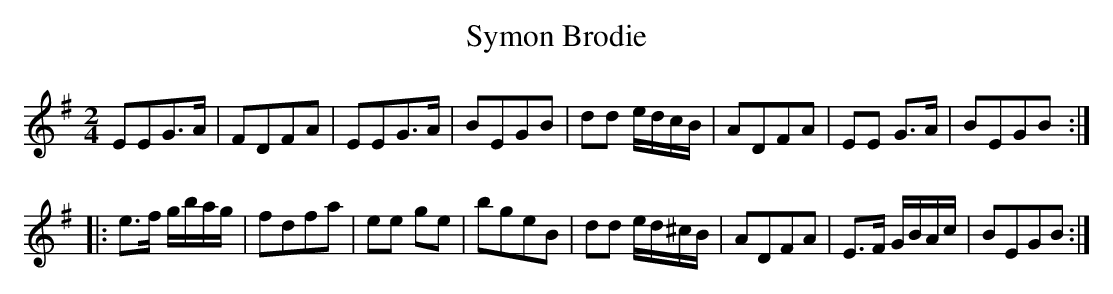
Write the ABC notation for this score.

X:1
T:Symon Brodie
M:2/4
L:1/8
K:Em
EEG>A| FDFA| EEG>A| BEGB|\
dd e/d/c/B/| ADFA| EE G>A| BEGB::
e>f g/b/a/g/| fdfa| ee ge| bgeB|\
dd e/d/^c/B/| ADFA| E>F G/B/A/c/| BEGB:|
